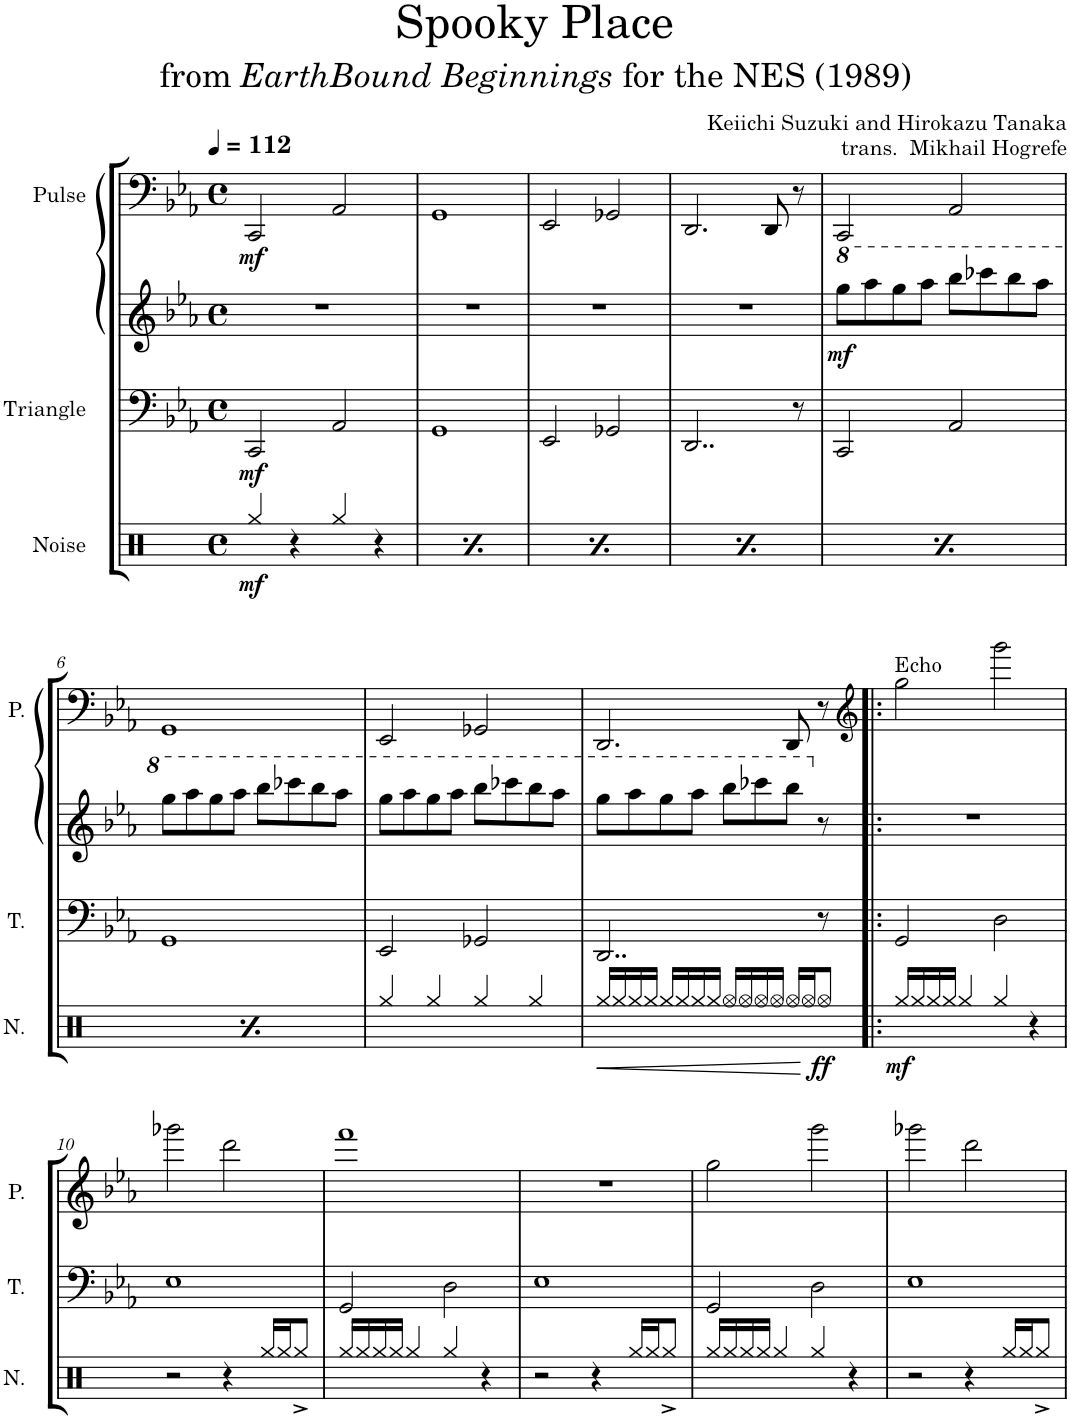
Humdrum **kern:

**kern	**dynam	**kern	**dynam	**kern	**dynam	**kern	**dynam	**kern	**dynam
*part5	*part5	*part4	*part4	*part3	*part3	*part2	*part2	*part1	*part1
*staff5	*staff5	*staff4	*staff4	*staff3	*staff3	*staff2	*staff2	*staff1	*staff1
*I"Noise	*	*I"Triangle	*	*I"Pulse Echo	*	*I"Poly Synthesizer	*	*I"Pulse	*
*I'N.	*	*I'T.	*	*I'P. Echo	*	*	*	*I'P.	*
*	*	*	*	*stria5	*	*	*	*	*
*clefX	*	*clefF4	*	*clefG2	*	*clefG2	*	*clefF4	*
*k[]	*	*k[b-e-a-]	*	*k[b-e-a-]	*	*k[b-e-a-]	*	*k[b-e-a-]	*
*M4/4	*	*M4/4	*	*M4/4	*	*M4/4	*	*M4/4	*
*met(c)	*	*met(c)	*	*met(c)	*	*met(c)	*	*met(c)	*
*MM112	*	*MM112	*	*MM112	*	*MM112	*	*MM112	*
=1	=1	=1	=1	=1	=1	=1	=1	=1	=1
!	!LO:DY:b	!	!LO:DY:b	!	!	!	!	!	!LO:DY:b
4Rgg/	mf	2CC/	mf	1r	.	1r	.	2CC/	mf
4r	.	.	.	.	.	.	.	.	.
4Rgg/	.	2AA-/	.	.	.	.	.	2AA-/	.
4r	.	.	.	.	.	.	.	.	.
=2	=2	=2	=2	=2	=2	=2	=2	=2	=2
!	!LO:DY:b	!	!	!	!	!	!	!	!
4Rgg/	mf	1GG	.	1r	.	1r	.	1GG	.
4r	.	.	.	.	.	.	.	.	.
4Rgg/	.	.	.	.	.	.	.	.	.
4r	.	.	.	.	.	.	.	.	.
=3	=3	=3	=3	=3	=3	=3	=3	=3	=3
!	!LO:DY:b	!	!	!	!	!	!	!	!
4Rgg/	mf	2EE-/	.	1r	.	1r	.	2EE-/	.
4r	.	.	.	.	.	.	.	.	.
4Rgg/	.	2GG-X/	.	.	.	.	.	2GG-X/	.
4r	.	.	.	.	.	.	.	.	.
=4	=4	=4	=4	=4	=4	=4	=4	=4	=4
!	!LO:DY:b	!	!	!	!	!	!	!	!
4Rgg/	mf	2..DD/	.	1r	.	1r	.	2.DD/	.
4r	.	.	.	.	.	.	.	.	.
4Rgg/	.	.	.	.	.	.	.	.	.
4r	.	.	.	.	.	.	.	8DD/	.
.	.	8r	.	.	.	.	.	8r	.
=5	=5	=5	=5	=5	=5	=5	=5	=5	=5
*	*	*	*	*	*	*8va	*	*	*
!	!LO:DY:b	!	!	!	!	!	!LO:DY:b	!	!
4Rgg/	mf	2CC/	.	1r	.	8ggg\L	mf	2CC/	.
.	.	.	.	.	.	8aaa-\	.	.	.
4r	.	.	.	.	.	8ggg\	.	.	.
.	.	.	.	.	.	8aaa-\J	.	.	.
4Rgg/	.	2AA-/	.	.	.	8bbb-\L	.	2AA-/	.
.	.	.	.	.	.	8cccc-X\	.	.	.
4r	.	.	.	.	.	8bbb-\	.	.	.
.	.	.	.	.	.	8aaa-\J	.	.	.
!!LO:LB:g=z
=6	=6	=6	=6	=6	=6	=6	=6	=6	=6
!	!LO:DY:b	!	!	!	!	!	!	!	!
4Rgg/	mf	1GG	.	1r	.	8ggg\L	.	1GG	.
.	.	.	.	.	.	8aaa-\	.	.	.
4r	.	.	.	.	.	8ggg\	.	.	.
.	.	.	.	.	.	8aaa-\J	.	.	.
4Rgg/	.	.	.	.	.	8bbb-\L	.	.	.
.	.	.	.	.	.	8cccc-X\	.	.	.
4r	.	.	.	.	.	8bbb-\	.	.	.
.	.	.	.	.	.	8aaa-\J	.	.	.
=7	=7	=7	=7	=7	=7	=7	=7	=7	=7
4Rgg/	.	2EE-/	.	1r	.	8ggg\L	.	2EE-/	.
.	.	.	.	.	.	8aaa-\	.	.	.
4Rgg/	.	.	.	.	.	8ggg\	.	.	.
.	.	.	.	.	.	8aaa-\J	.	.	.
4Rgg/	.	2GG-X/	.	.	.	8bbb-\L	.	2GG-X/	.
.	.	.	.	.	.	8cccc-X\	.	.	.
4Rgg/	.	.	.	.	.	8bbb-\	.	.	.
.	.	.	.	.	.	8aaa-\J	.	.	.
=8	=8	=8	=8	=8	=8	=8	=8	=8	=8
!	!LO:HP:b	!	!	!	!	!	!	!	!
16Rgg/LL	<	2..DD/	.	1r	.	8ggg\L	.	2.DD/	.
16Rgg/	.	.	.	.	.	.	.	.	.
16Rgg/	.	.	.	.	.	8aaa-\	.	.	.
16Rgg/JJ	.	.	.	.	.	.	.	.	.
16Rgg/LL	.	.	.	.	.	8ggg\	.	.	.
16Rgg/	.	.	.	.	.	.	.	.	.
16Rgg/	.	.	.	.	.	8aaa-\J	.	.	.
16Rgg/JJ	.	.	.	.	.	.	.	.	.
16Rgg/LL	.	.	.	.	.	8bbb-\L	.	.	.
16Rgg/	.	.	.	.	.	.	.	.	.
16Rgg/	.	.	.	.	.	8cccc-X\	.	.	.
16Rgg/JJ	.	.	.	.	.	.	.	.	.
16Rgg/LL	.	.	.	.	.	8bbb-\J	.	8DD/	.
16Rgg/J	.	.	.	.	.	.	.	.	.
*	*	*	*	*	*	*X8va	*	*	*
!	!LO:DY:n=1:b	!	!	!	!	!	!	!	!
8Rgg/J	[ ff	8r	.	.	.	8r	.	8r	.
=9!|:	=9!|:	=9!|:	=9!|:	=9!|:	=9!|:	=9!|:	=9!|:	=9!|:	=9!|:
*	*	*	*	*	*	*	*	*clefG2	*
!	!	!	!	!	!	!	!	!LO:TX:a:t=Echo	!
!	!LO:DY:b	!	!	!	!	!	!	!	!
16Rgg/LL	mf	2GG/	.	8r	.	1r	.	2gg\	.
16Rgg/	.	.	.	.	.	.	.	.	.
!	!	!	!	!	!LO:DY:b	!	!	!	!
16Rgg/	.	.	.	2gg	mf	.	.	.	.
16Rgg/JJ	.	.	.	.	.	.	.	.	.
4Rgg/	.	.	.	.	.	.	.	.	.
4Rgg/	.	2D\	.	.	.	.	.	2ggg\	.
.	.	.	.	[4.ggg	.	.	.	.	.
4r	.	.	.	.	.	.	.	.	.
!!LO:LB:g=z
=10	=10	=10	=10	=10	=10	=10	=10	=10	=10
2r	.	1E-	.	8ggg]	.	1r	.	2ggg-X\	.
.	.	.	.	2ggg-X	.	.	.	.	.
4r	.	.	.	.	.	.	.	2ddd\	.
.	.	.	.	[4.ddd	.	.	.	.	.
16Rgg/LL	.	.	.	.	.	.	.	.	.
16Rgg/J	.	.	.	.	.	.	.	.	.
8Rgg^/J	.	.	.	.	.	.	.	.	.
=11	=11	=11	=11	=11	=11	=11	=11	=11	=11
16Rgg/LL	.	2GG/	.	8ddd]	.	1r	.	1fff	.
16Rgg/	.	.	.	.	.	.	.	.	.
16Rgg/	.	.	.	[2..fff	.	.	.	.	.
16Rgg/JJ	.	.	.	.	.	.	.	.	.
4Rgg/	.	.	.	.	.	.	.	.	.
4Rgg/	.	2D\	.	.	.	.	.	.	.
4r	.	.	.	.	.	.	.	.	.
=12	=12	=12	=12	=12	=12	=12	=12	=12	=12
2r	.	1E-	.	8fff]	.	1r	.	1r	.
.	.	.	.	8r	.	.	.	.	.
.	.	.	.	4r	.	.	.	.	.
4r	.	.	.	2r	.	.	.	.	.
16Rgg/LL	.	.	.	.	.	.	.	.	.
16Rgg/J	.	.	.	.	.	.	.	.	.
8Rgg^/J	.	.	.	.	.	.	.	.	.
=13	=13	=13	=13	=13	=13	=13	=13	=13	=13
16Rgg/LL	.	2GG/	.	8r	.	1r	.	2gg\	.
16Rgg/	.	.	.	.	.	.	.	.	.
16Rgg/	.	.	.	2gg	.	.	.	.	.
16Rgg/JJ	.	.	.	.	.	.	.	.	.
4Rgg/	.	.	.	.	.	.	.	.	.
4Rgg/	.	2D\	.	.	.	.	.	2ggg\	.
.	.	.	.	[4.ggg	.	.	.	.	.
4r	.	.	.	.	.	.	.	.	.
=14	=14	=14	=14	=14	=14	=14	=14	=14	=14
2r	.	1E-	.	8ggg]	.	1r	.	2ggg-X\	.
.	.	.	.	2ggg-X	.	.	.	.	.
4r	.	.	.	.	.	.	.	2ddd\	.
.	.	.	.	[4.ddd	.	.	.	.	.
16Rgg/LL	.	.	.	.	.	.	.	.	.
16Rgg/J	.	.	.	.	.	.	.	.	.
8Rgg^/J	.	.	.	.	.	.	.	.	.
=	=	=	=	=	=	=	=	=	=
*-	*-	*-	*-	*-	*-	*-	*-	*-	*-
